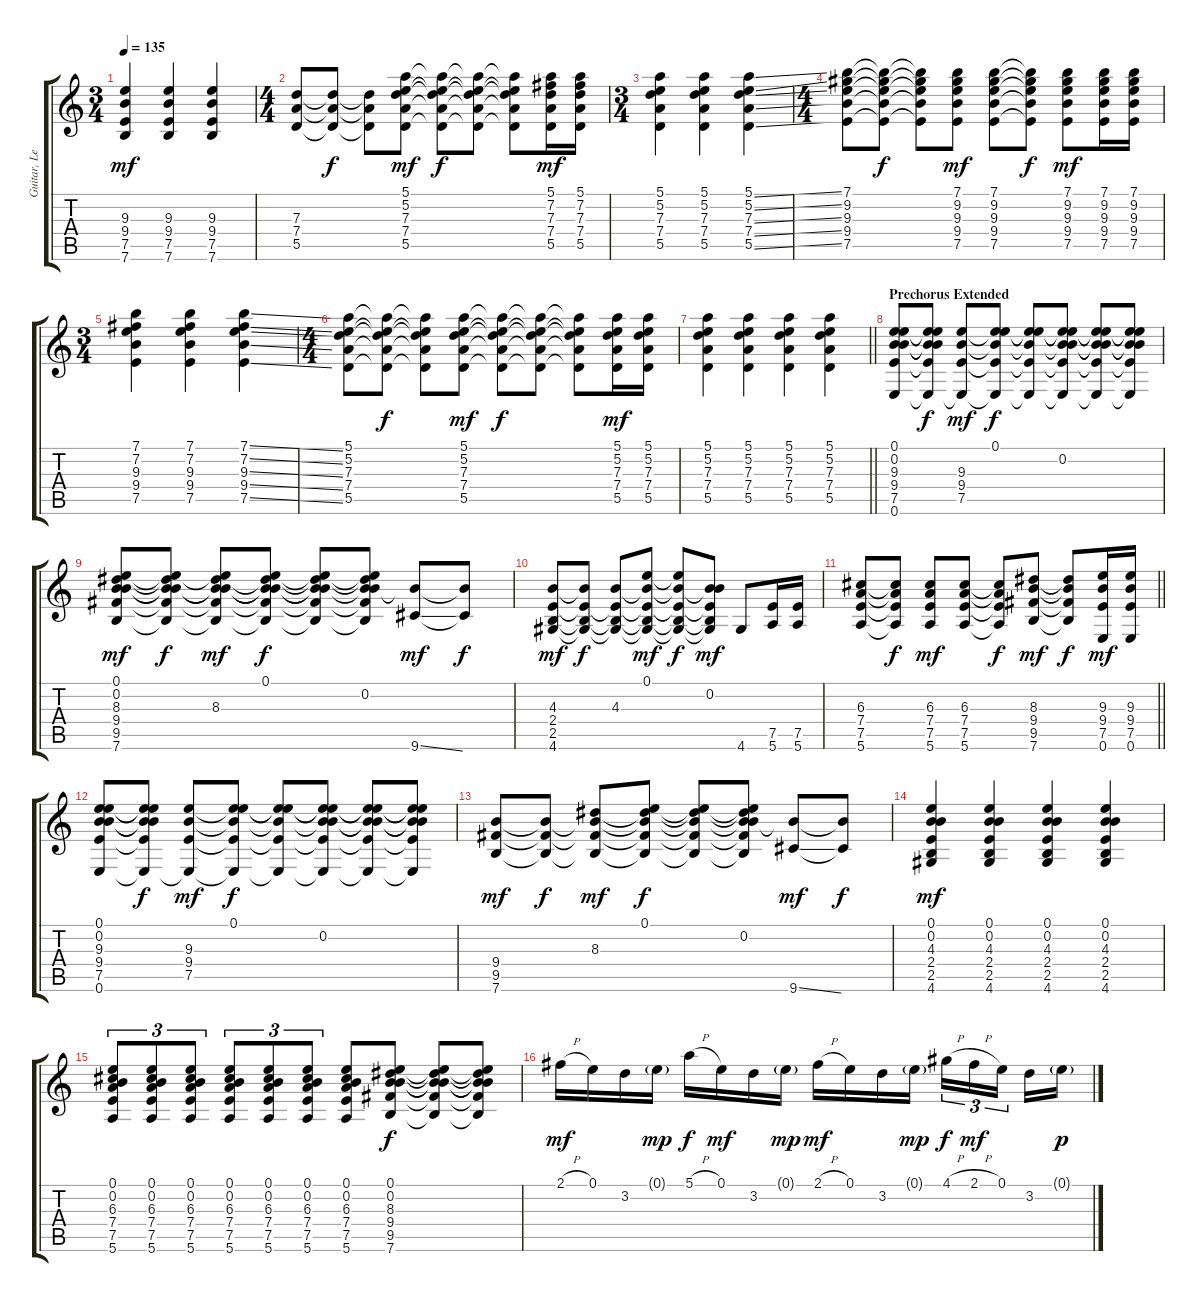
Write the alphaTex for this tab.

\track ("Guitar, Lead" "Guitar, Le") {instrument overdrivenguitar}
\staff {score tabs}
\tuning (E4 B3 G3 D3 A2 E2) {hide}
\ts (3 4)
\tempo 135
\clef g2
\ks c
(9.3 9.4 7.5 7.6).4{dy mf} (9.3 9.4 7.5 7.6).4 (9.3 9.4 7.5 7.6).4 |
\ts (4 4)
(7.3 7.4 5.5).8 (7.3{t} 7.4{t} 5.5{t}).8{dy f} (7.3{t} 7.4{t} 5.5{t}).8 (5.1 5.2 7.3 7.4 5.5).8{dy mf} (5.1{t} 5.2{t} 7.3{t} 7.4{t} 5.5{t}).8{dy f} (5.1{t} 5.2{t} 7.3{t} 7.4{t} 5.5{t}).8 (5.1{t} 5.2{t} 7.3{t} 7.4{t} 5.5{t}).8 (5.1 7.2 7.3 7.4 5.5).16{dy mf} (5.1 7.2 7.3 7.4 5.5).16 |
\ts (3 4)
(5.1 5.2 7.3 7.4 5.5).4 (5.1 5.2 7.3 7.4 5.5).4 (5.1{ss} 5.2{ss} 7.3{ss} 7.4{ss} 5.5{ss}).4 |
\ts (4 4)
(7.1 9.2 9.3 9.4 7.5).8 (7.1{t} 9.2{t} 9.3{t} 9.4{t} 7.5{t}).8{dy f} (7.1{t} 9.2{t} 9.3{t} 9.4{t} 7.5{t}).8 (7.1 9.2 9.3 9.4 7.5).8{dy mf} (7.1 9.2 9.3 9.4 7.5).8 (7.1{t} 9.2{t} 9.3{t} 9.4{t} 7.5{t}).8{dy f} (7.1 9.2 9.3 9.4 7.5).8{dy mf} (7.1 9.2 9.3 9.4 7.5).16 (7.1 9.2 9.3 9.4 7.5).16 |
\ts (3 4)
(7.1 7.2 9.3 9.4 7.5).4 (7.1 7.2 9.3 9.4 7.5).4 (7.1{ss} 7.2{ss} 9.3{ss} 9.4{ss} 7.5{ss}).4 |
\ts (4 4)
(5.1 5.2 7.3 7.4 5.5).8 (5.1{t} 5.2{t} 7.3{t} 7.4{t} 5.5{t}).8{dy f} (5.1{t} 5.2{t} 7.3{t} 7.4{t} 5.5{t}).8 (5.1 5.2 7.3 7.4 5.5).8{dy mf} (5.1{t} 5.2{t} 7.3{t} 7.4{t} 5.5{t}).8{dy f} (5.1{t} 5.2{t} 7.3{t} 7.4{t} 5.5{t}).8 (5.1{t} 5.2{t} 7.3{t} 7.4{t} 5.5{t}).8 (5.1 5.2 7.3 7.4 5.5).16{dy mf} (5.1 5.2 7.3 7.4 5.5).16 |
\barLineRight lightlight
(5.1 5.2 7.3 7.4 5.5).4 (5.1 5.2 7.3 7.4 5.5).4 (5.1 5.2 7.3 7.4 5.5).4 (5.1 5.2 7.3 7.4 5.5).4 |
\section ("" "Prechorus Extended")
(0.1 0.2 9.3 9.4 7.5 0.6).8 (0.1{t} 0.2{t} 9.3{t} 9.4{t} 7.5{t} 0.6{t}).8{dy f} (9.3 9.4 7.5 0.6{t}).8{dy mf} (0.1 9.3{t} 9.4{t} 7.5{t} 0.6{t}).8{dy f} (0.1{t} 9.3{t} 9.4{t} 7.5{t} 0.6{t}).8 (0.1{t} 0.2 9.3{t} 9.4{t} 7.5{t} 0.6{t}).8 (0.1{t} 0.2{t} 9.3{t} 9.4{t} 7.5{t} 0.6{t}).8 (0.1{t} 0.2{t} 9.3{t} 9.4{t} 7.5{t} 0.6{t}).8 |
(0.1 0.2 8.3 9.4 9.5 7.6).8{dy mf} (0.1{t} 0.2{t} 8.3{t} 9.4{t} 9.5{t} 7.6{t}).8{dy f} (0.1{t} 0.2{t} 8.3 9.4{t} 9.5{t} 7.6{t}).8{dy mf} (0.1 0.2{t} 8.3{t} 9.4{t} 9.5{t} 7.6{t}).8{dy f} (0.1{t} 0.2{t} 8.3{t} 9.4{t} 9.5{t} 7.6{t}).8 (0.1{t} 0.2 8.3{t} 9.4{t} 9.5{t} 7.6{t}).8 (0.2{t} 9.6{ss}).8{dy mf} (0.2{t} 9.6{t}).8{dy f} |
(4.3 2.4 2.5 4.6).8{dy mf} (4.3{t} 2.4{t} 2.5{t} 4.6{t}).8{dy f} (4.3 2.4{t} 2.5{t} 4.6{t}).8 (0.1 4.3{t} 2.4{t} 2.5{t} 4.6{t}).8{dy mf} (0.1{t} 4.3{t} 2.4{t} 2.5{t} 4.6{t}).8{dy f} (0.2 4.3{t} 2.4{t} 2.5{t} 4.6{t}).8{dy mf} 4.6.8 (7.5 5.6).16 (7.5 5.6).16 |
\barLineRight lightlight
(6.3 7.4 7.5 5.6).8 (6.3{t} 7.4{t} 7.5{t} 5.6{t}).8{dy f} (6.3 7.4 7.5 5.6).8{dy mf} (6.3 7.4 7.5 5.6).8 (6.3{t} 7.4{t} 7.5{t} 5.6{t}).8{dy f} (8.3 9.4 9.5 7.6).8{dy mf} (8.3{t} 9.4{t} 9.5{t} 7.6{t}).8{dy f} (9.3 9.4 7.5 0.6).16{dy mf} (9.3 9.4 7.5 0.6).16 |
(0.1 0.2 9.3 9.4 7.5 0.6).8 (0.1{t} 0.2{t} 9.3{t} 9.4{t} 7.5{t} 0.6{t}).8{dy f} (9.3 9.4 7.5 0.6{t}).8{dy mf} (0.1 9.3{t} 9.4{t} 7.5{t} 0.6{t}).8{dy f} (0.1{t} 9.3{t} 9.4{t} 7.5{t} 0.6{t}).8 (0.1{t} 0.2 9.3{t} 9.4{t} 7.5{t} 0.6{t}).8 (0.1{t} 0.2{t} 9.3{t} 9.4{t} 7.5{t} 0.6{t}).8 (0.1{t} 0.2{t} 9.3{t} 9.4{t} 7.5{t} 0.6{t}).8 |
(9.4 9.5 7.6).8{dy mf} (9.4{t} 9.5{t} 7.6{t}).8{dy f} (8.3 9.4{t} 9.5{t} 7.6{t}).8{dy mf} (0.1 8.3{t} 9.4{t} 9.5{t} 7.6{t}).8{dy f} (0.1{t} 8.3{t} 9.4{t} 9.5{t} 7.6{t}).8 (0.1{t} 0.2 8.3{t} 9.4{t} 9.5{t} 7.6{t}).8 (0.2{t} 9.6{ss}).8{dy mf} (0.2{t} 9.6{t}).8{dy f} |
(0.1 0.2 4.3 2.4 2.5 4.6).4{dy mf} (0.1 0.2 4.3 2.4 2.5 4.6).4 (0.1 0.2 4.3 2.4 2.5 4.6).4 (0.1 0.2 4.3 2.4 2.5 4.6).4 |
(0.1 0.2 6.3 7.4 7.5 5.6).8{tu (3 2)} (0.1 0.2 6.3 7.4 7.5 5.6).8{tu (3 2)} (0.1 0.2 6.3 7.4 7.5 5.6).8{tu (3 2)} (0.1 0.2 6.3 7.4 7.5 5.6).8{tu (3 2)} (0.1 0.2 6.3 7.4 7.5 5.6).8{tu (3 2)} (0.1 0.2 6.3 7.4 7.5 5.6).8{tu (3 2)} (0.1 0.2 6.3 7.4 7.5 5.6).8 (0.1 0.2 8.3 9.4 9.5 7.6).8{dy f} (0.1{t} 0.2{t} 8.3{t} 9.4{t} 9.5{t} 7.6{t}).8 (0.1{t} 0.2{t} 8.3{t} 9.4{t} 9.5{t} 7.6{t}).8 |
2.1{h}.16{dy mf} 0.1.16 3.2.16 0.1{g}.16{dy mp} 5.1{h}.16{dy f} 0.1.16{dy mf} 3.2.16 0.1{g}.16{dy mp} 2.1{h}.16{dy mf} 0.1.16 3.2.16 0.1{g}.16{dy mp} 4.1{h}.16{tu (3 2) dy f} 2.1{h}.16{tu (3 2) dy mf} 0.1.16{tu (3 2) beam splitsecondary} 3.2.16 0.1{g}.16{dy p}
